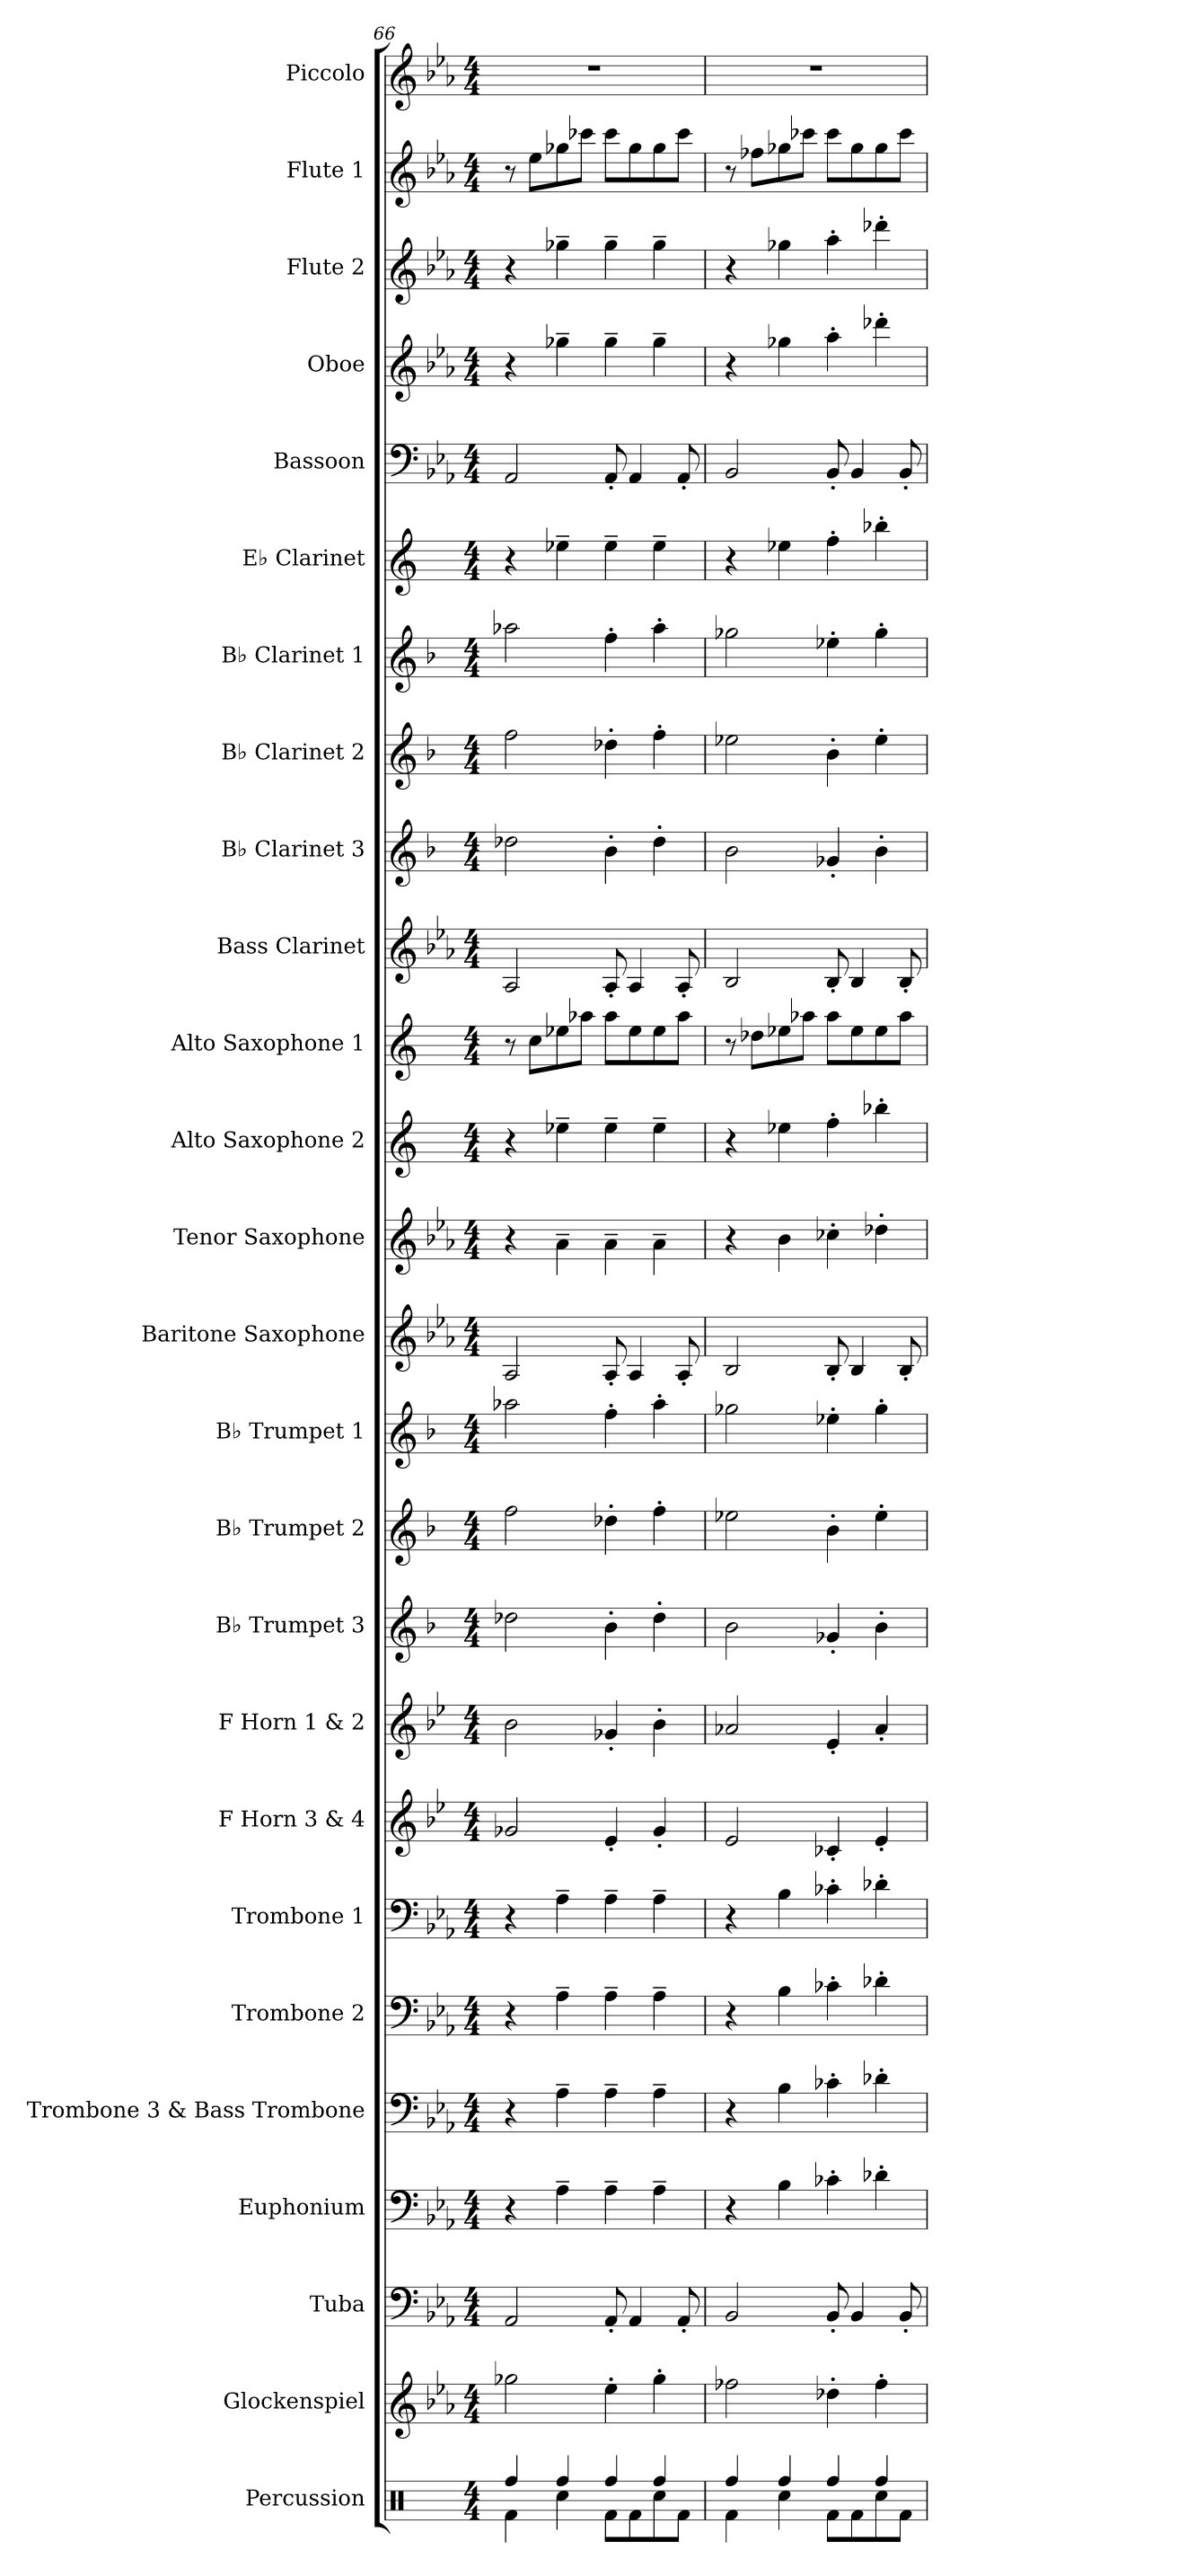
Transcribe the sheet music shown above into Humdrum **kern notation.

**kern	**kern	**kern	**kern	**kern	**kern	**kern	**kern	**kern	**kern	**kern	**kern	**kern	**kern	**kern	**kern	**kern	**kern	**kern	**kern	**kern	**kern	**kern	**kern	**kern	**kern
*part26	*part25	*part24	*part23	*part22	*part21	*part20	*part19	*part18	*part17	*part16	*part15	*part14	*part13	*part12	*part11	*part10	*part9	*part8	*part7	*part6	*part5	*part4	*part3	*part2	*part1
*staff26	*staff25	*staff24	*staff23	*staff22	*staff21	*staff20	*staff19	*staff18	*staff17	*staff16	*staff15	*staff14	*staff13	*staff12	*staff11	*staff10	*staff9	*staff8	*staff7	*staff6	*staff5	*staff4	*staff3	*staff2	*staff1
*I"Percussion	*I"Glockenspiel	*I"Tuba	*I"Euphonium	*I"Trombone 3 &amp; Bass Trombone	*I"Trombone 2	*I"Trombone 1	*I"F Horn 3 &amp; 4	*I"F Horn 1 &amp; 2	*I"B♭ Trumpet 3	*I"B♭ Trumpet 2	*I"B♭ Trumpet 1	*I"Baritone Saxophone	*I"Tenor Saxophone	*I"Alto Saxophone 2	*I"Alto Saxophone 1	*I"Bass Clarinet	*I"B♭ Clarinet 3	*I"B♭ Clarinet 2	*I"B♭ Clarinet 1	*I"E♭ Clarinet	*I"Bassoon	*I"Oboe	*I"Flute 2	*I"Flute 1	*I"Piccolo
*I'Perc.	*I'Glk.	*I'Tba.	*I'Euph.	*I'Tbn. 3 B. Tbn.	*I'Tbn. 2	*I'Tbn. 1	*I'F Hn. 3 4	*I'F Hn. 1 2	*I'B♭ Tpt. 3	*I'B♭ Tpt. 2	*I'B♭ Tpt. 1	*I'Bar. Sax.	*I'T. Sax.	*I'A. Sax. 2	*I'A. Sax. 1	*I'B. Cl.	*I'B♭ Cl. 3	*I'B♭ Cl. 2	*I'B♭ Cl. 1	*I'E♭ Cl.	*I'Bsn.	*I'Ob.	*I'Fl. 2	*I'Fl. 1	*I'Picc.
*clefX	*clefG2	*clefF4	*clefF4	*clefF4	*clefF4	*clefF4	*clefG2	*clefG2	*clefG2	*clefG2	*clefG2	*clefG2	*clefG2	*clefG2	*clefG2	*clefG2	*clefG2	*clefG2	*clefG2	*clefG2	*clefF4	*clefG2	*clefG2	*clefG2	*clefG2
*	*ITrd-14c-24	*	*	*	*	*	*ITrd4c7	*ITrd4c7	*ITrd1c2	*ITrd1c2	*ITrd1c2	*ITrd12c21	*ITrd8c14	*ITrd5c9	*ITrd5c9	*ITrd8c14	*ITrd1c2	*ITrd1c2	*ITrd1c2	*ITrd-2c-3	*	*	*	*	*ITrd-7c-12
*k[]	*k[b-e-a-]	*k[b-e-a-]	*k[b-e-a-]	*k[b-e-a-]	*k[b-e-a-]	*k[b-e-a-]	*k[b-e-a-]	*k[b-e-a-]	*k[b-e-a-]	*k[b-e-a-]	*k[b-e-a-]	*k[b-e-a-]	*k[b-e-a-]	*k[b-e-a-]	*k[b-e-a-]	*k[b-e-a-]	*k[b-e-a-]	*k[b-e-a-]	*k[b-e-a-]	*k[b-e-a-]	*k[b-e-a-]	*k[b-e-a-]	*k[b-e-a-]	*k[b-e-a-]	*k[b-e-a-]
*M4/4	*M4/4	*M4/4	*M4/4	*M4/4	*M4/4	*M4/4	*M4/4	*M4/4	*M4/4	*M4/4	*M4/4	*M4/4	*M4/4	*M4/4	*M4/4	*M4/4	*M4/4	*M4/4	*M4/4	*M4/4	*M4/4	*M4/4	*M4/4	*M4/4	*M4/4
=66	=66	=66	=66	=66	=66	=66	=66	=66	=66	=66	=66	=66	=66	=66	=66	=66	=66	=66	=66	=66	=66	=66	=66	=66	=66
*^	*	*	*	*	*	*	*	*	*	*	*	*	*	*	*	*	*	*	*	*	*	*	*	*	*
4Rff/	4Rf\	2gggg-X\	2AA-/	4r	4r	4r	4r	2c-X/	2e-\	2cc-X\	2ee-\	2gg-X\	2AA-/	4r	4r	8r	2AA-/	2cc-X\	2ee-\	2gg-X\	4r	2AA-/	4r	4r	8r	1r
.	.	.	.	.	.	.	.	.	.	.	.	.	.	.	.	8e-\L	.	.	.	.	.	.	.	.	8ee-\L	.
4Rff/	4Rcc\	.	.	4A-~\	4A-~\	4A-~\	4A-~\	.	.	.	.	.	.	4A-~\	4g-X~\	8g-X\	.	.	.	.	4gg-X~\	.	4gg-X~\	4gg-X~\	8gg-X\	.
.	.	.	.	.	.	.	.	.	.	.	.	.	.	.	.	8cc-X\J	.	.	.	.	.	.	.	.	8ccc-X\J	.
4Rff/	8Rf\L	4eeee-'\	8AA-'/	4A-~\	4A-~\	4A-~\	4A-~\	4A-'/	4c-X'/	4a-'\	4cc-X'\	4ee-'\	8AA-'/	4A-~\	4g-~\	8cc-\L	8AA-'/	4a-'\	4cc-X'\	4ee-'\	4gg-~\	8AA-'/	4gg-~\	4gg-~\	8ccc-\L	.
.	8Rf\	.	4AA-/	.	.	.	.	.	.	.	.	.	4AA-/	.	.	8g-\	4AA-/	.	.	.	.	4AA-/	.	.	8gg-\	.
4Rff/	8Rcc\	4gggg-'\	.	4A-~\	4A-~\	4A-~\	4A-~\	4c-'/	4e-'\	4cc-'\	4ee-'\	4gg-'\	.	4A-~\	4g-~\	8g-\	.	4cc-'\	4ee-'\	4gg-'\	4gg-~\	.	4gg-~\	4gg-~\	8gg-\	.
.	8Rf\J	.	8AA-'/	.	.	.	.	.	.	.	.	.	8AA-'/	.	.	8cc-\J	8AA-'/	.	.	.	.	8AA-'/	.	.	8ccc-\J	.
=67	=67	=67	=67	=67	=67	=67	=67	=67	=67	=67	=67	=67	=67	=67	=67	=67	=67	=67	=67	=67	=67	=67	=67	=67	=67	=67
4Rff/	4Rf\	2ffff-X\	2BB-/	4r	4r	4r	4r	2A-/	2d-X/	2a-\	2dd-X\	2ff-X\	2BB-/	4r	4r	8r	2BB-/	2a-\	2dd-X\	2ff-X\	4r	2BB-/	4r	4r	8r	1r
.	.	.	.	.	.	.	.	.	.	.	.	.	.	.	.	8f-X\L	.	.	.	.	.	.	.	.	8ff-X\L	.
4Rff/	4Rcc\	.	.	4B-\	4B-\	4B-\	4B-\	.	.	.	.	.	.	4B-\	4g-X\	8g-X\	.	.	.	.	4gg-X\	.	4gg-X\	4gg-X\	8gg-X\	.
.	.	.	.	.	.	.	.	.	.	.	.	.	.	.	.	8cc-X\J	.	.	.	.	.	.	.	.	8ccc-X\J	.
4Rff/	8Rf\L	4dddd-X'\	8BB-'/	4c-X'\	4c-X'\	4c-X'\	4c-X'\	4F-X'/	4A-'/	4f-X'/	4a-'\	4dd-X'\	8BB-'/	4c-X'\	4a-'\	8cc-\L	8BB-'/	4f-X'/	4a-'\	4dd-X'\	4aa-'\	8BB-'/	4aa-'\	4aa-'\	8ccc-\L	.
.	8Rf\	.	4BB-/	.	.	.	.	.	.	.	.	.	4BB-/	.	.	8g-\	4BB-/	.	.	.	.	4BB-/	.	.	8gg-\	.
4Rff/	8Rcc\	4ffff-'\	.	4d-X'\	4d-X'\	4d-X'\	4d-X'\	4A-'/	4d-'/	4a-'\	4dd-'\	4ff-'\	.	4d-X'\	4dd-X'\	8g-\	.	4a-'\	4dd-'\	4ff-'\	4ddd-X'\	.	4ddd-X'\	4ddd-X'\	8gg-\	.
.	8Rf\J	.	8BB-'/	.	.	.	.	.	.	.	.	.	8BB-'/	.	.	8cc-\J	8BB-'/	.	.	.	.	8BB-'/	.	.	8ccc-\J	.
*v	*v	*	*	*	*	*	*	*	*	*	*	*	*	*	*	*	*	*	*	*	*	*	*	*	*	*
=	=	=	=	=	=	=	=	=	=	=	=	=	=	=	=	=	=	=	=	=	=	=	=	=	=
*-	*-	*-	*-	*-	*-	*-	*-	*-	*-	*-	*-	*-	*-	*-	*-	*-	*-	*-	*-	*-	*-	*-	*-	*-	*-
